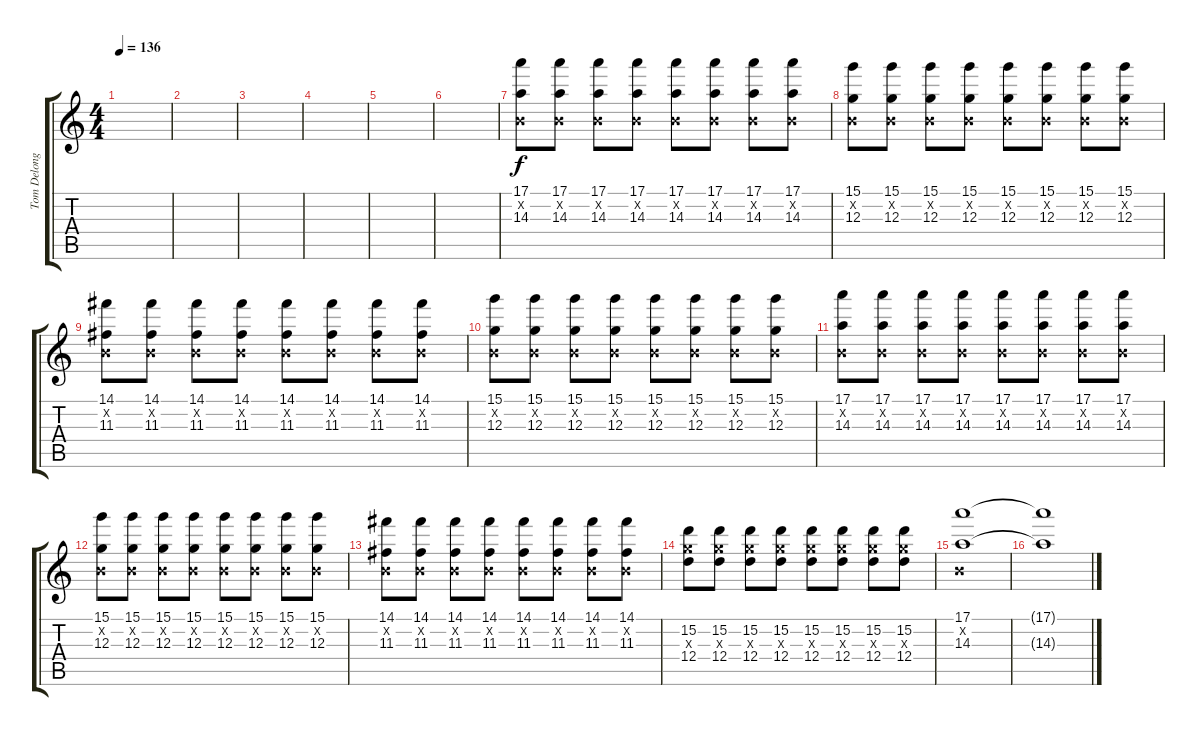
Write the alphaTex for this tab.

\track ("Tom Delong (Distortion 1)" "Tom Delong") {instrument distortionguitar}
\staff {score tabs}
\tuning (E4 B3 G3 D3 A2 D2) {hide}
\ts (4 4)
\tempo 136
\clef g2
\ks c
|
|
|
|
|
|
(17.1 0.2{x} 14.3).8 (17.1 0.2{x} 14.3).8 (17.1 0.2{x} 14.3).8 (17.1 0.2{x} 14.3).8 (17.1 0.2{x} 14.3).8 (17.1 0.2{x} 14.3).8 (17.1 0.2{x} 14.3).8 (17.1 0.2{x} 14.3).8 |
(15.1 0.2{x} 12.3).8 (15.1 0.2{x} 12.3).8 (15.1 0.2{x} 12.3).8 (15.1 0.2{x} 12.3).8 (15.1 0.2{x} 12.3).8 (15.1 0.2{x} 12.3).8 (15.1 0.2{x} 12.3).8 (15.1 0.2{x} 12.3).8 |
(14.1 0.2{x} 11.3).8 (14.1 0.2{x} 11.3).8 (14.1 0.2{x} 11.3).8 (14.1 0.2{x} 11.3).8 (14.1 0.2{x} 11.3).8 (14.1 0.2{x} 11.3).8 (14.1 0.2{x} 11.3).8 (14.1 0.2{x} 11.3).8 |
(15.1 0.2{x} 12.3).8 (15.1 0.2{x} 12.3).8 (15.1 0.2{x} 12.3).8 (15.1 0.2{x} 12.3).8 (15.1 0.2{x} 12.3).8 (15.1 0.2{x} 12.3).8 (15.1 0.2{x} 12.3).8 (15.1 0.2{x} 12.3).8 |
(17.1 0.2{x} 14.3).8 (17.1 0.2{x} 14.3).8 (17.1 0.2{x} 14.3).8 (17.1 0.2{x} 14.3).8 (17.1 0.2{x} 14.3).8 (17.1 0.2{x} 14.3).8 (17.1 0.2{x} 14.3).8 (17.1 0.2{x} 14.3).8 |
(15.1 0.2{x} 12.3).8 (15.1 0.2{x} 12.3).8 (15.1 0.2{x} 12.3).8 (15.1 0.2{x} 12.3).8 (15.1 0.2{x} 12.3).8 (15.1 0.2{x} 12.3).8 (15.1 0.2{x} 12.3).8 (15.1 0.2{x} 12.3).8 |
(14.1 0.2{x} 11.3).8 (14.1 0.2{x} 11.3).8 (14.1 0.2{x} 11.3).8 (14.1 0.2{x} 11.3).8 (14.1 0.2{x} 11.3).8 (14.1 0.2{x} 11.3).8 (14.1 0.2{x} 11.3).8 (14.1 0.2{x} 11.3).8 |
(15.2 12.3{x} 12.4).8 (15.2 12.3{x} 12.4).8 (15.2 12.3{x} 12.4).8 (15.2 12.3{x} 12.4).8 (15.2 12.3{x} 12.4).8 (15.2 12.3{x} 12.4).8 (15.2 12.3{x} 12.4).8 (15.2 12.3{x} 12.4).8 |
(17.1 0.2{x} 14.3).1 |
(17.1{t} 14.3{t}).1
